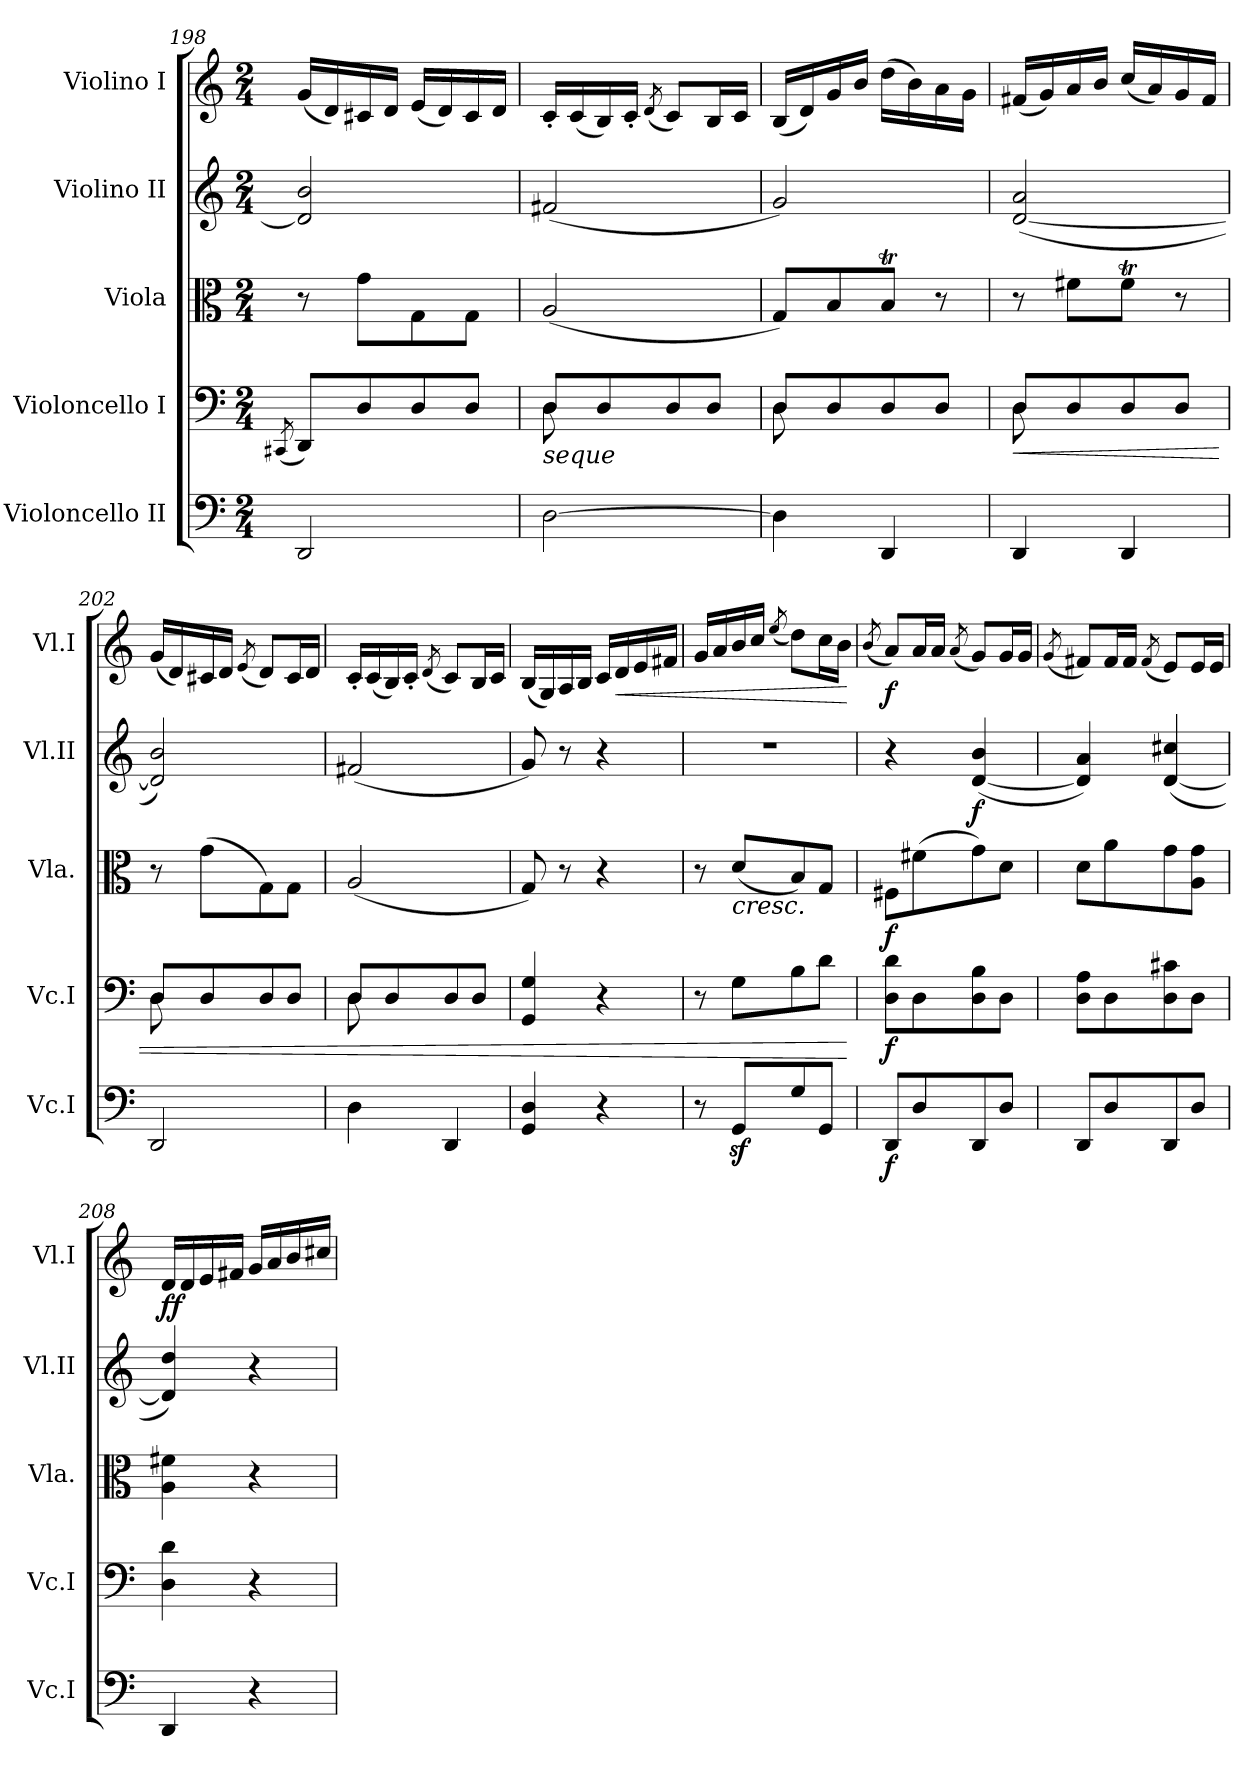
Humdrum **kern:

**kern	**dynam	**kern	**dynam	**kern	**dynam	**kern	**dynam	**kern	**dynam
*part5	*part5	*part4	*part4	*part3	*part3	*part2	*part2	*part1	*part1
*staff5	*staff5	*staff4	*staff4	*staff3	*staff3	*staff2	*staff2	*staff1	*staff1
*I"Violoncello II	*	*I"Violoncello I	*	*I"Viola	*	*I"Violino II	*	*I"Violino I	*
*I'Vc.I	*	*I'Vc.I	*	*I'Vla.	*	*I'Vl.II	*	*I'Vl.I	*
!!LO:LB:g=z
*clefF4	*	*clefF4	*	*clefC3	*	*clefG2	*	*clefG2	*
*k[]	*	*k[]	*	*k[]	*	*k[]	*	*k[]	*
*M2/4	*	*M2/4	*	*M2/4	*	*M2/4	*	*M2/4	*
=198	=198	=198	=198	=198	=198	=198	=198	=198	=198
.	.	(8qCC#X/	.	.	.	.	.	.	.
2DD/	.	8DD/L)	.	8r	.	2d/] 2b/	.	(16g/LL	.
.	.	.	.	.	.	.	.	16d/)	.
.	.	8D/	.	8g\L	.	.	.	16c#X/	.
.	.	.	.	.	.	.	.	16d/JJ	.
.	.	8D/	.	8G\	.	.	.	(16e/LL	.
.	.	.	.	.	.	.	.	16d/)	.
.	.	8D/J	.	8G\J	.	.	.	16c#/	.
.	.	.	.	.	.	.	.	16d/JJ	.
=199	=199	=199	=199	=199	=199	=199	=199	=199	=199
*	*	*^	*	*	*	*	*	*	*
!	!	!LO:TX:b:i:t=seque	!	!	!	!	!	!	!	!
[2D\	.	8D/L	8D\	.	(2A/	.	(2f#X/	.	16c'/LL	.
.	.	.	.	.	.	.	.	.	(16c/	.
.	.	8D/	4.ryy	.	.	.	.	.	16B/)	.
.	.	.	.	.	.	.	.	.	16c'/JJ	.
.	.	.	.	.	.	.	.	.	(8qd/	.
.	.	8D/	.	.	.	.	.	.	8c/L)	.
.	.	8D/J	.	.	.	.	.	.	16B/L	.
.	.	.	.	.	.	.	.	.	16c/JJ	.
=200	=200	=200	=200	=200	=200	=200	=200	=200	=200	=200
4D\]	.	8D/L	8D\	.	8G/L)	.	2g/)	.	(16B/LL	.
.	.	.	.	.	.	.	.	.	16d/)	.
.	.	8D/	4.ryy	.	8B/	.	.	.	16g/	.
.	.	.	.	.	.	.	.	.	16b/JJ	.
4DD/	.	8D/	.	.	8Bt/J	.	.	.	(16dd\LL	.
.	.	.	.	.	.	.	.	.	16b\)	.
.	.	8D/J	.	.	8r	.	.	.	16a\	.
.	.	.	.	.	.	.	.	.	16g\JJ	.
=201	=201	=201	=201	=201	=201	=201	=201	=201	=201	=201
!	!	!	!	!LO:HP:b	!	!	!	!	!	!
4DD/	.	8D/L	8D\	<	8r	.	([2d/ 2a/	.	(16f#X/LL	.
.	.	.	.	.	.	.	.	.	16g/)	.
.	.	8D/	4.ryy	.	8f#X\L	.	.	.	16a/	.
.	.	.	.	.	.	.	.	.	16b/JJ	.
4DD/	.	8D/	.	.	8f#t\J	.	.	.	(16cc/LL	.
.	.	.	.	.	.	.	.	.	16a/)	.
.	.	8D/J	.	.	8r	.	.	.	16g/	.
.	.	.	.	.	.	.	.	.	16f#/JJ	.
=202	=202	=202	=202	=202	=202	=202	=202	=202	=202	=202
2DD/	.	8D/L	8D\	.	8r	.	2d/] 2b/)	.	(16g/LL	.
.	.	.	.	.	.	.	.	.	16d/)	.
.	.	8D/	4.ryy	.	(8g\L	.	.	.	16c#X/	.
.	.	.	.	.	.	.	.	.	16d/JJ	.
.	.	.	.	.	.	.	.	.	(8qe/	.
.	.	8D/	.	.	8G\)	.	.	.	8d/L)	.
.	.	8D/J	.	.	8G\J	.	.	.	16c#/L	.
.	.	.	.	.	.	.	.	.	16d/JJ	.
!!LO:PB:g=z
=203	=203	=203	=203	=203	=203	=203	=203	=203	=203	=203
4D\	.	8D/L	8D\	.	(2A/	.	(2f#X/	.	16c'/LL	.
.	.	.	.	.	.	.	.	.	(16c/	.
.	.	8D/	4.ryy	.	.	.	.	.	16B/)	.
.	.	.	.	.	.	.	.	.	16c'/JJ	.
.	.	.	.	.	.	.	.	.	(8qd/	.
4DD/	.	8D/	.	.	.	.	.	.	8c/L)	.
.	.	8D/J	.	.	.	.	.	.	16B/L	.
.	.	.	.	.	.	.	.	.	16c/JJ	.
*	*	*v	*v	*	*	*	*	*	*	*
=204	=204	=204	=204	=204	=204	=204	=204	=204	=204
4GG/ 4D/	.	4GG/ 4G/	.	8G/)	.	8g/)	.	(16B/LL	.
.	.	.	.	.	.	.	.	16G/)	.
.	.	.	.	8r	.	8r	.	16A/	.
.	.	.	.	.	.	.	.	16B/JJ	.
4r	.	4r	.	4r	.	4r	.	16c/LL	.
!	!	!	!	!	!	!	!	!	!LO:HP:b
.	.	.	.	.	.	.	.	16d/	<
.	.	.	.	.	.	.	.	16e/	.
.	.	.	.	.	.	.	.	16f#X/JJ	.
=205	=205	=205	=205	=205	=205	=205	=205	=205	=205
8r	.	8r	.	8r	.	2r	.	16g/LL	.
.	.	.	.	.	.	.	.	16a/	.
!	!	!	!	!LO:TX:b:i:t=cresc.	!	!	!	!	!
8GGz</L	.	8G\L	.	(8d/L	.	.	.	16b/	.
.	.	.	.	.	.	.	.	16cc/JJ	.
.	.	.	.	.	.	.	.	(8qee/	.
8G/	.	8B\	.	8B/)	.	.	.	8dd\L)	.
8GG/J	.	8d\J	.	8G/J	.	.	.	16cc\L	.
.	.	.	.	.	.	.	.	16b\JJ	.
.	.	.	[	.	.	.	.	.	[
=206	=206	=206	=206	=206	=206	=206	=206	=206	=206
.	.	.	.	.	.	.	.	(8qb/	.
!	!LO:DY:b	!	!LO:DY:b	!	!LO:DY:b	!	!	!	!LO:DY:b
8DD/L	f	8D\ 8d\L	f	8F#X\L	f	4r	.	8a/L)	f
8D/	.	8D\	.	(8f#X\	.	.	.	16a/L	.
.	.	.	.	.	.	.	.	16a/JJ	.
.	.	.	.	.	.	.	.	(8qa/	.
!	!	!	!	!	!	!	!LO:DY:b	!	!
8DD/	.	8D\ 8B\	.	8g\)	.	([4d/ 4b/	f	8g/L)	.
8D/J	.	8D\J	.	8d\J	.	.	.	16g/L	.
.	.	.	.	.	.	.	.	16g/JJ	.
!!LO:LB:g=z
=207	=207	=207	=207	=207	=207	=207	=207	=207	=207
.	.	.	.	.	.	.	.	(8qg/	.
8DD/L	.	8D\ 8A\L	.	8d\L	.	4d/] 4a/)	.	8f#X/L)	.
8D/	.	8D\	.	8a\	.	.	.	16f#/L	.
.	.	.	.	.	.	.	.	16f#/JJ	.
.	.	.	.	.	.	.	.	(8qf#/	.
8DD/	.	8D\ 8c#X\	.	8g\	.	([4d/ 4cc#X/	.	8e/L)	.
8D/J	.	8D\J	.	8A\ 8g\J	.	.	.	16e/L	.
.	.	.	.	.	.	.	.	16e/JJ	.
=208	=208	=208	=208	=208	=208	=208	=208	=208	=208
!	!	!	!	!	!	!	!	!	!LO:DY:b
4DD/	.	4D\ 4d\	.	4A\ 4f#X\	.	4d/] 4dd/)	.	16d/LL	ff
.	.	.	.	.	.	.	.	16d/	.
.	.	.	.	.	.	.	.	16e/	.
.	.	.	.	.	.	.	.	16f#X/JJ	.
4r	.	4r	.	4r	.	4r	.	16g/LL	.
.	.	.	.	.	.	.	.	16a/	.
.	.	.	.	.	.	.	.	16b/	.
.	.	.	.	.	.	.	.	16cc#X/JJ	.
=	=	=	=	=	=	=	=	=	=
*-	*-	*-	*-	*-	*-	*-	*-	*-	*-
